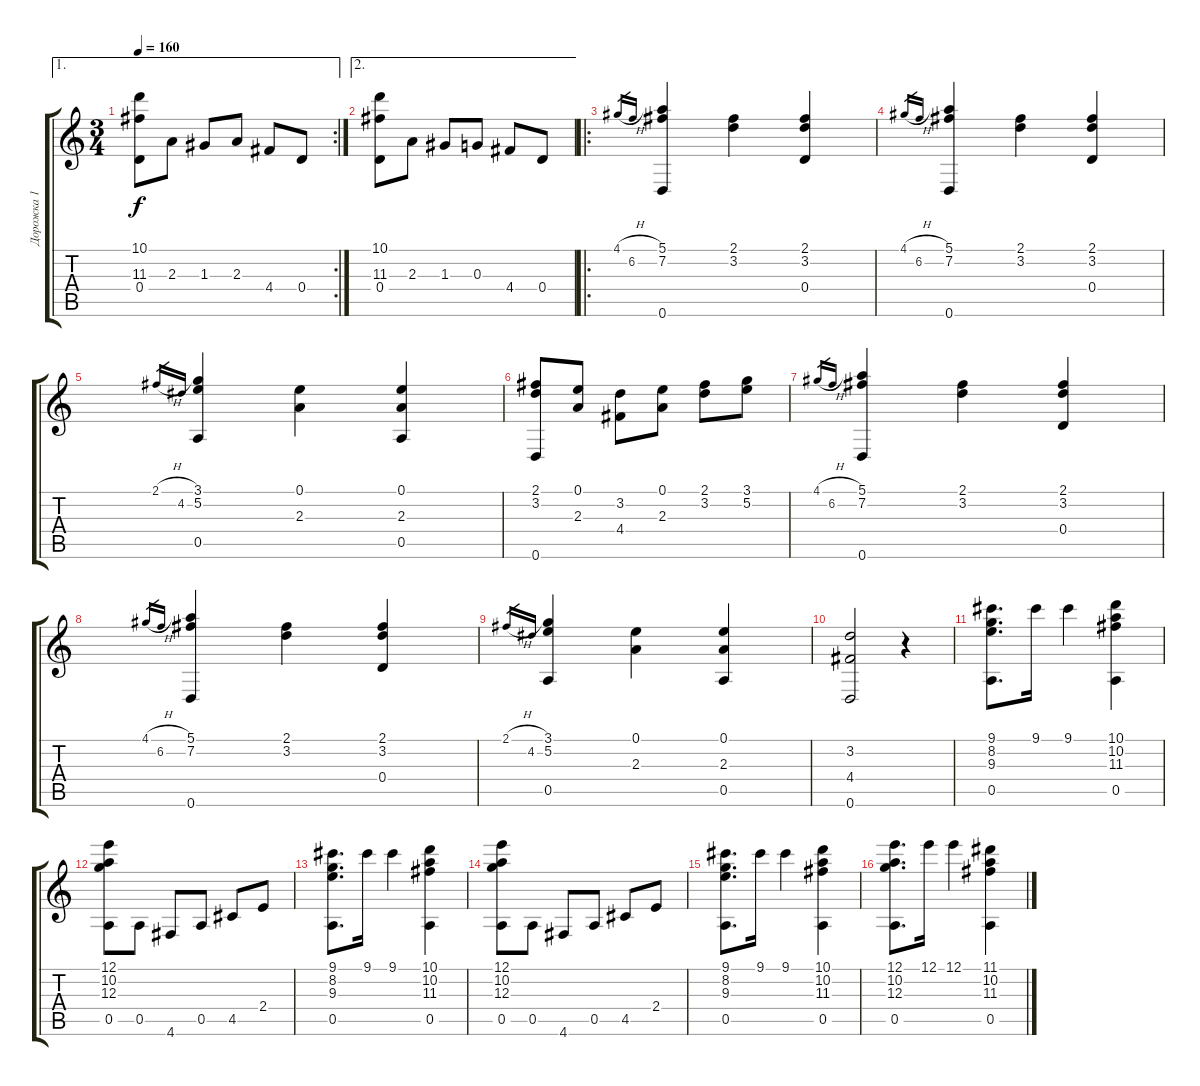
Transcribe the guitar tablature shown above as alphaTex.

\track ("Дорожка 1" "Дорожка 1") {instrument acousticguitarnylon}
\staff {score tabs}
\tuning (E4 B3 G3 D3 A2 D2) {hide}
\ae 1
\rc 2
\ts (3 4)
\tempo 160
\clef g2
\ks c
(10.1 11.3 0.4).8{dy f} 2.3.8 1.3.8 2.3.8 4.4.8 0.4.8 |
\ae 2
(10.1 11.3 0.4).8 2.3.8 1.3.8 0.3.8 4.4.8 0.4.8 |
\ro
4.1{h}.16{gr} 6.2.16{gr} (5.1 7.2 0.6).4 (2.1 3.2).4 (2.1 3.2 0.4).4 |
4.1{h}.16{gr} 6.2.16{gr} (5.1 7.2 0.6).4 (2.1 3.2).4 (2.1 3.2 0.4).4 |
2.1{h}.16{gr} 4.2.16{gr} (3.1 5.2 0.5).4 (0.1 2.3).4 (0.1 2.3 0.5).4 |
(2.1 3.2 0.6).8 (0.1 2.3).8 (3.2 4.4).8 (0.1 2.3).8 (2.1 3.2).8 (3.1 5.2).8 |
4.1{h}.16{gr} 6.2.16{gr} (5.1 7.2 0.6).4 (2.1 3.2).4 (2.1 3.2 0.4).4 |
4.1{h}.16{gr} 6.2.16{gr} (5.1 7.2 0.6).4 (2.1 3.2).4 (2.1 3.2 0.4).4 |
2.1{h}.16{gr} 4.2.16{gr} (3.1 5.2 0.5).4 (0.1 2.3).4 (0.1 2.3 0.5).4 |
(3.2 4.4 0.6).2 r.4 |
(9.1 8.2 9.3 0.5).8{d} 9.1.16 9.1.4 (10.1 10.2 11.3 0.5).4 |
(12.1 10.2 12.3 0.5).8 0.5.8 4.6.8 0.5.8 4.5.8 2.4.8 |
(9.1 8.2 9.3 0.5).8{d} 9.1.16 9.1.4 (10.1 10.2 11.3 0.5).4 |
(12.1 10.2 12.3 0.5).8 0.5.8 4.6.8 0.5.8 4.5.8 2.4.8 |
(9.1 8.2 9.3 0.5).8{d} 9.1.16 9.1.4 (10.1 10.2 11.3 0.5).4 |
(12.1 10.2 12.3 0.5).8{d} 12.1.16 12.1.4 (11.1 10.2 11.3 0.5).4
